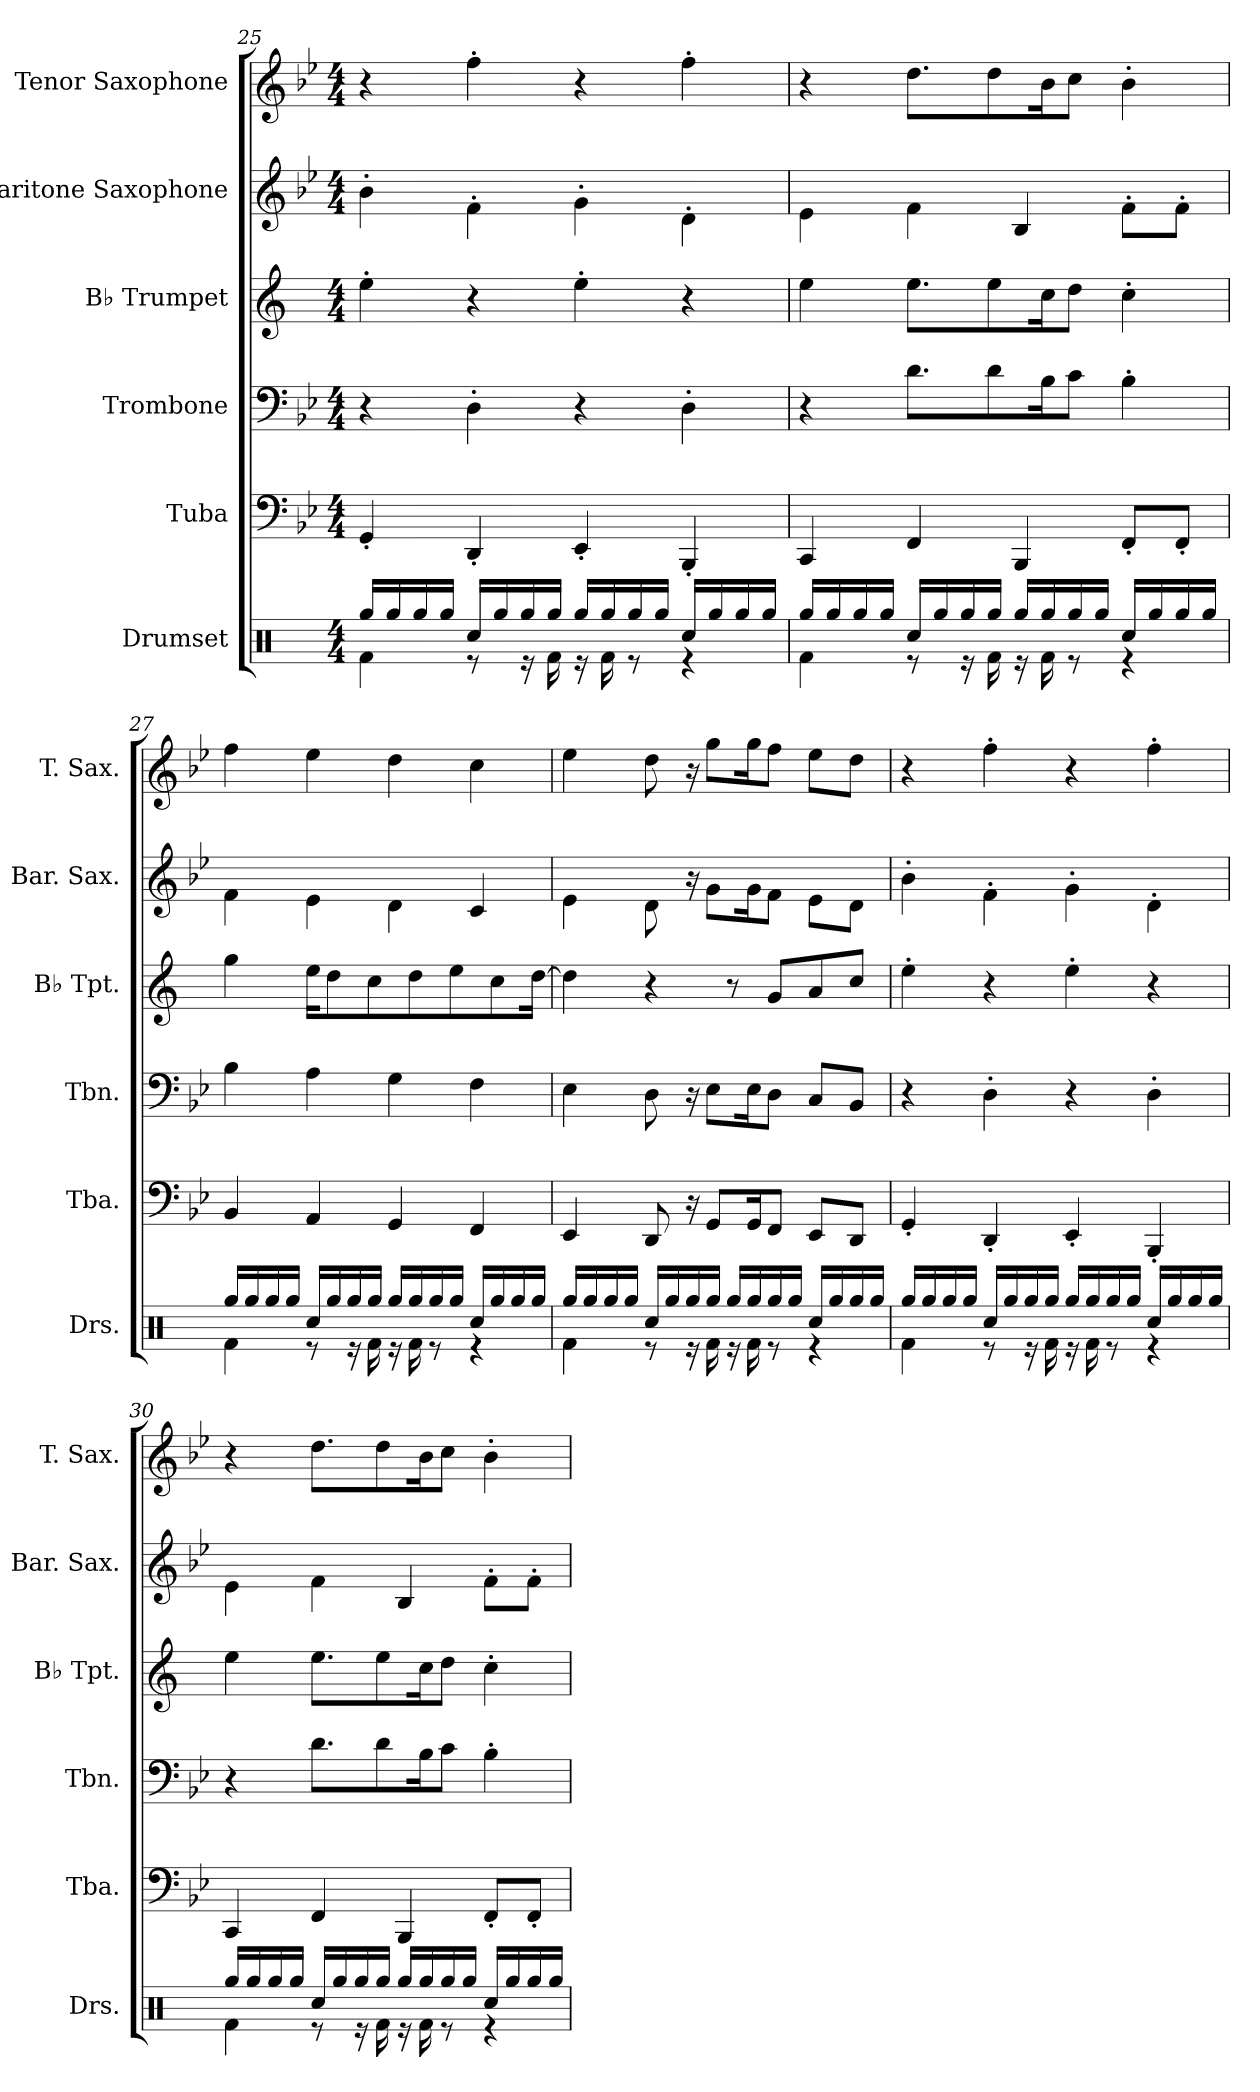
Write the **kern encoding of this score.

**kern	**kern	**kern	**kern	**kern	**kern
*part6	*part5	*part4	*part3	*part2	*part1
*staff6	*staff5	*staff4	*staff3	*staff2	*staff1
*I"Drumset	*I"Tuba	*I"Trombone	*I"B♭ Trumpet	*I"Baritone Saxophone	*I"Tenor Saxophone
*I'Drs.	*I'Tba.	*I'Tbn.	*I'B♭ Tpt.	*I'Bar. Sax.	*I'T. Sax.
!!LO:LB:g=z
*clefX	*clefF4	*clefF4	*clefG2	*clefG2	*clefG2
*	*	*	*ITrd1c2	*ITrd12c21	*ITrd8c14
*k[]	*k[b-e-]	*k[b-e-]	*k[b-e-]	*k[b-e-]	*k[b-e-]
*M4/4	*M4/4	*M4/4	*M4/4	*M4/4	*M4/4
=25	=25	=25	=25	=25	=25
*^	*	*	*	*	*
16Rgg/LL	4Rf\	4GG'/	4r	4dd'\	4B-'\	4r
16Rgg/	.	.	.	.	.	.
16Rgg/	.	.	.	.	.	.
16Rgg/JJ	.	.	.	.	.	.
16Rcc/LL	8r	4DD'/	4D'\	4r	4F'\	4f'\
16Rgg/	.	.	.	.	.	.
16Rgg/	16r	.	.	.	.	.
16Rgg/JJ	16Rf\	.	.	.	.	.
16Rgg/LL	16r	4EE-'/	4r	4dd'\	4G'\	4r
16Rgg/	16Rf\	.	.	.	.	.
16Rgg/	8r	.	.	.	.	.
16Rgg/JJ	.	.	.	.	.	.
16Rcc/LL	4r	4BBB-'/	4D'\	4r	4D'\	4f'\
16Rgg/	.	.	.	.	.	.
16Rgg/	.	.	.	.	.	.
16Rgg/JJ	.	.	.	.	.	.
=26	=26	=26	=26	=26	=26	=26
16Rgg/LL	4Rf\	4CC/	4r	4dd\	4E-\	4r
16Rgg/	.	.	.	.	.	.
16Rgg/	.	.	.	.	.	.
16Rgg/JJ	.	.	.	.	.	.
16Rcc/LL	8r	4FF/	8.d\L	8.dd\L	4F\	8.d\L
16Rgg/	.	.	.	.	.	.
16Rgg/	16r	.	.	.	.	.
16Rgg/JJ	16Rf\	.	8d\	8dd\	.	8d\
16Rgg/LL	16r	4BBB-/	.	.	4BB-/	.
16Rgg/	16Rf\	.	16B-\K	16b-\K	.	16B-\K
16Rgg/	8r	.	8c\J	8cc\J	.	8c\J
16Rgg/JJ	.	.	.	.	.	.
16Rcc/LL	4r	8FF'/L	4B-'\	4b-'\	8F'\L	4B-'\
16Rgg/	.	.	.	.	.	.
16Rgg/	.	8FF'/J	.	.	8F'\J	.
16Rgg/JJ	.	.	.	.	.	.
!!LO:PB:g=z
=27	=27	=27	=27	=27	=27	=27
16Rgg/LL	4Rf\	4BB-/	4B-\	4ff\	4F\	4f\
16Rgg/	.	.	.	.	.	.
16Rgg/	.	.	.	.	.	.
16Rgg/JJ	.	.	.	.	.	.
16Rcc/LL	8r	4AA/	4A\	16dd\KL	4E-\	4e-\
16Rgg/	.	.	.	8cc\	.	.
16Rgg/	16r	.	.	.	.	.
16Rgg/JJ	16Rf\	.	.	8b-\	.	.
16Rgg/LL	16r	4GG/	4G\	.	4D\	4d\
16Rgg/	16Rf\	.	.	8cc\	.	.
16Rgg/	8r	.	.	.	.	.
16Rgg/JJ	.	.	.	8dd\	.	.
16Rcc/LL	4r	4FF/	4F\	.	4C/	4c\
16Rgg/	.	.	.	8b-\	.	.
16Rgg/	.	.	.	.	.	.
16Rgg/JJ	.	.	.	[16cc\Jk	.	.
=28	=28	=28	=28	=28	=28	=28
16Rgg/LL	4Rf\	4EE-/	4E-\	4cc\]	4E-\	4e-\
16Rgg/	.	.	.	.	.	.
16Rgg/	.	.	.	.	.	.
16Rgg/JJ	.	.	.	.	.	.
16Rcc/LL	8r	8DD/	8D\	4r	8D\	8d\
16Rgg/	.	.	.	.	.	.
16Rgg/	16r	16r	16r	.	16r	16r
16Rgg/JJ	16Rf\	8GG/L	8E-\L	.	8G\L	8g\L
16Rgg/LL	16r	.	.	8r	.	.
16Rgg/	16Rf\	16GG/K	16E-\K	.	16G\K	16g\K
16Rgg/	8r	8FF/J	8D\J	8f/L	8F\J	8f\J
16Rgg/JJ	.	.	.	.	.	.
16Rcc/LL	4r	8EE-/L	8C/L	8g/	8E-\L	8e-\L
16Rgg/	.	.	.	.	.	.
16Rgg/	.	8DD/J	8BB-/J	8b-/J	8D\J	8d\J
16Rgg/JJ	.	.	.	.	.	.
!!LO:LB:g=z
=29	=29	=29	=29	=29	=29	=29
16Rgg/LL	4Rf\	4GG'/	4r	4dd'\	4B-'\	4r
16Rgg/	.	.	.	.	.	.
16Rgg/	.	.	.	.	.	.
16Rgg/JJ	.	.	.	.	.	.
16Rcc/LL	8r	4DD'/	4D'\	4r	4F'\	4f'\
16Rgg/	.	.	.	.	.	.
16Rgg/	16r	.	.	.	.	.
16Rgg/JJ	16Rf\	.	.	.	.	.
16Rgg/LL	16r	4EE-'/	4r	4dd'\	4G'\	4r
16Rgg/	16Rf\	.	.	.	.	.
16Rgg/	8r	.	.	.	.	.
16Rgg/JJ	.	.	.	.	.	.
16Rcc/LL	4r	4BBB-'/	4D'\	4r	4D'\	4f'\
16Rgg/	.	.	.	.	.	.
16Rgg/	.	.	.	.	.	.
16Rgg/JJ	.	.	.	.	.	.
=30	=30	=30	=30	=30	=30	=30
16Rgg/LL	4Rf\	4CC/	4r	4dd\	4E-\	4r
16Rgg/	.	.	.	.	.	.
16Rgg/	.	.	.	.	.	.
16Rgg/JJ	.	.	.	.	.	.
16Rcc/LL	8r	4FF/	8.d\L	8.dd\L	4F\	8.d\L
16Rgg/	.	.	.	.	.	.
16Rgg/	16r	.	.	.	.	.
16Rgg/JJ	16Rf\	.	8d\	8dd\	.	8d\
16Rgg/LL	16r	4BBB-/	.	.	4BB-/	.
16Rgg/	16Rf\	.	16B-\K	16b-\K	.	16B-\K
16Rgg/	8r	.	8c\J	8cc\J	.	8c\J
16Rgg/JJ	.	.	.	.	.	.
16Rcc/LL	4r	8FF'/L	4B-'\	4b-'\	8F'\L	4B-'\
16Rgg/	.	.	.	.	.	.
16Rgg/	.	8FF'/J	.	.	8F'\J	.
16Rgg/JJ	.	.	.	.	.	.
*v	*v	*	*	*	*	*
=	=	=	=	=	=
*-	*-	*-	*-	*-	*-
